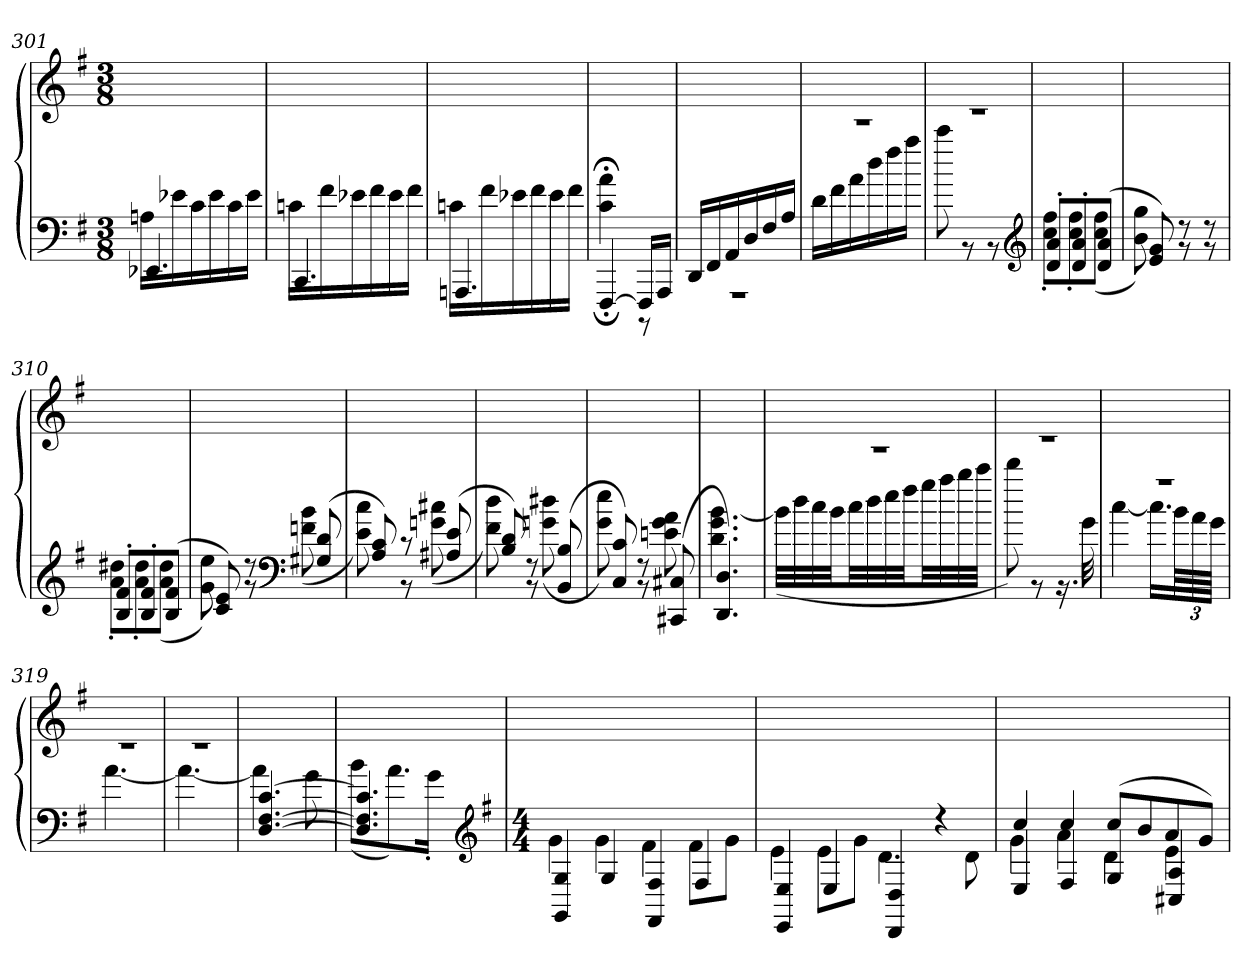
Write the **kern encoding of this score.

**kern	**kern
*part1	*part1
*staff2	*staff1
*clefF4	*clefG2
*k[f#]	*k[f#]
*G:	*G:
*M3/8	*M3/8
=301	=301
*^	*
4.EE-X	16AnLL	4.ryy
.	16e-X	.
.	16c	.
.	16e-	.
.	16c	.
.	16e-JJ	.
=302	=302	=302
4.CC	16cnLL	4.ryy
.	16f#	.
.	16e-X	.
.	16f#	.
.	16e-	.
.	16f#JJ	.
=303	=303	=303
4.AAAn	16cnLL	4.ryy
.	16f#	.
.	16e-X	.
.	16f#	.
.	16e-	.
.	16f#JJ	.
=304	=304	=304
[4FFF#;<	4c;< 4a;<	4.ryy
16FFF#LL]	8r	.
16AAAJJ	.	.
=305	=305	=305
16DDLL	4.r	4.ryy
16FF#	.	.
16AA	.	.
16D	.	.
16F#	.	.
16AJJ	.	.
=306	=306	=306
4.r	16dLL	4.ryy
.	16f#	.
.	16a	.
.	16dd	.
.	16ff#	.
.	16aaJJ	.
=307	=307	=307
4.r	8ccc	4.ryy
.	8r	.
.	8r	.
*clefG2	*	*
=308	=308	=308
8d' 8a'L	8cc' 8ff#'L	4.ryy
8d' 8a'	8cc' 8ff#'	.
(8d 8aJ	(8cc 8ff#J	.
=309	=309	=309
8e 8g)	8b 8gg)	4.ryy
8r	8r	.
8r	8r	.
=310	=310	=310
8B' 8f#'L	8a' 8dd#X'L	4.ryy
8B' 8f#'	8a' 8dd#'	.
(8B 8f#J	(8a 8dd#J	.
=311	=311	=311
8c 8e)	8g 8ee)	4.ryy
8r	8r	.
*clefF4	*	*
(8G#X 8d	(8fn 8b	.
=312	=312	=312
8A 8c)	8e 8cc)	4.ryy
8r	8r	.
(8A#X 8e	(8gn 8cc#X	.
=313	=313	=313
8B 8d)	8f# 8dd)	4.ryy
8r	8r	.
(8BB 8B	(8gn 8dd#X	.
=314	=314	=314
8C 8c)	8g 8ee)	4.ryy
8r	8r	.
(8CC#X 8C#X	8en 8g 8a	.
=315	=315	=315
4.DD 4.D)	4.d 4.g [4.b	4.ryy
=316	=316	=316
4.r	(32bLLL]	4.ryy
.	32dd	.
.	32cc	.
.	32bJJ	.
.	32ccLL	.
.	32dd	.
.	32ee	.
.	32ff#JJ	.
.	32ggLL	.
.	32aa	.
.	32bb	.
.	32cccJJJ	.
=317	=317	=317
4.r	8ddd)	4.ryy
.	8r	.
.	16.r	.
.	32g	.
=318	=318	=318
4.r	[4cc	4.ryy
.	16.ccLL]	.
.	96bLL	.
.	96a	.
.	96gJJJJ	.
=319	=319	=319
4.r	[4.a	4.ryy
=320	=320	=320
4.r	4.a_	4.ryy
=321	=321	=321
[4.D [4.F# [4.c	4a]	4.ryy
.	8g	.
=322	=322	=322
4.D] 4.F#] 4.c]	(8bL	4.ryy
.	8.a)	.
.	16g'Jk	.
*clefG2	*	*
*k[f#]	*	*
*G:	*	*
=323	=323	=323
*M4/4	*	*
4GG 4G	4g	1ryy
4G	4g	.
4FF# 4F#	4f#	.
4F#	8f#L	.
.	8gJ	.
=324	=324	=324
4EE 4E	4e	1ryy
4E	8eL	.
.	8gJ	.
4DD 4D	4.d	.
4r	.	.
.	8d	.
=325	=325	=325
*	*^	*
4E	4g	4cc	1ryy
4F#	4a	4cc	.
4G	4d	(8ccL	.
.	.	8b	.
4C#X 4A	4e	8a	.
.	.	8gJ)	.
*v	*v	*v	*
=	=
*-	*-
